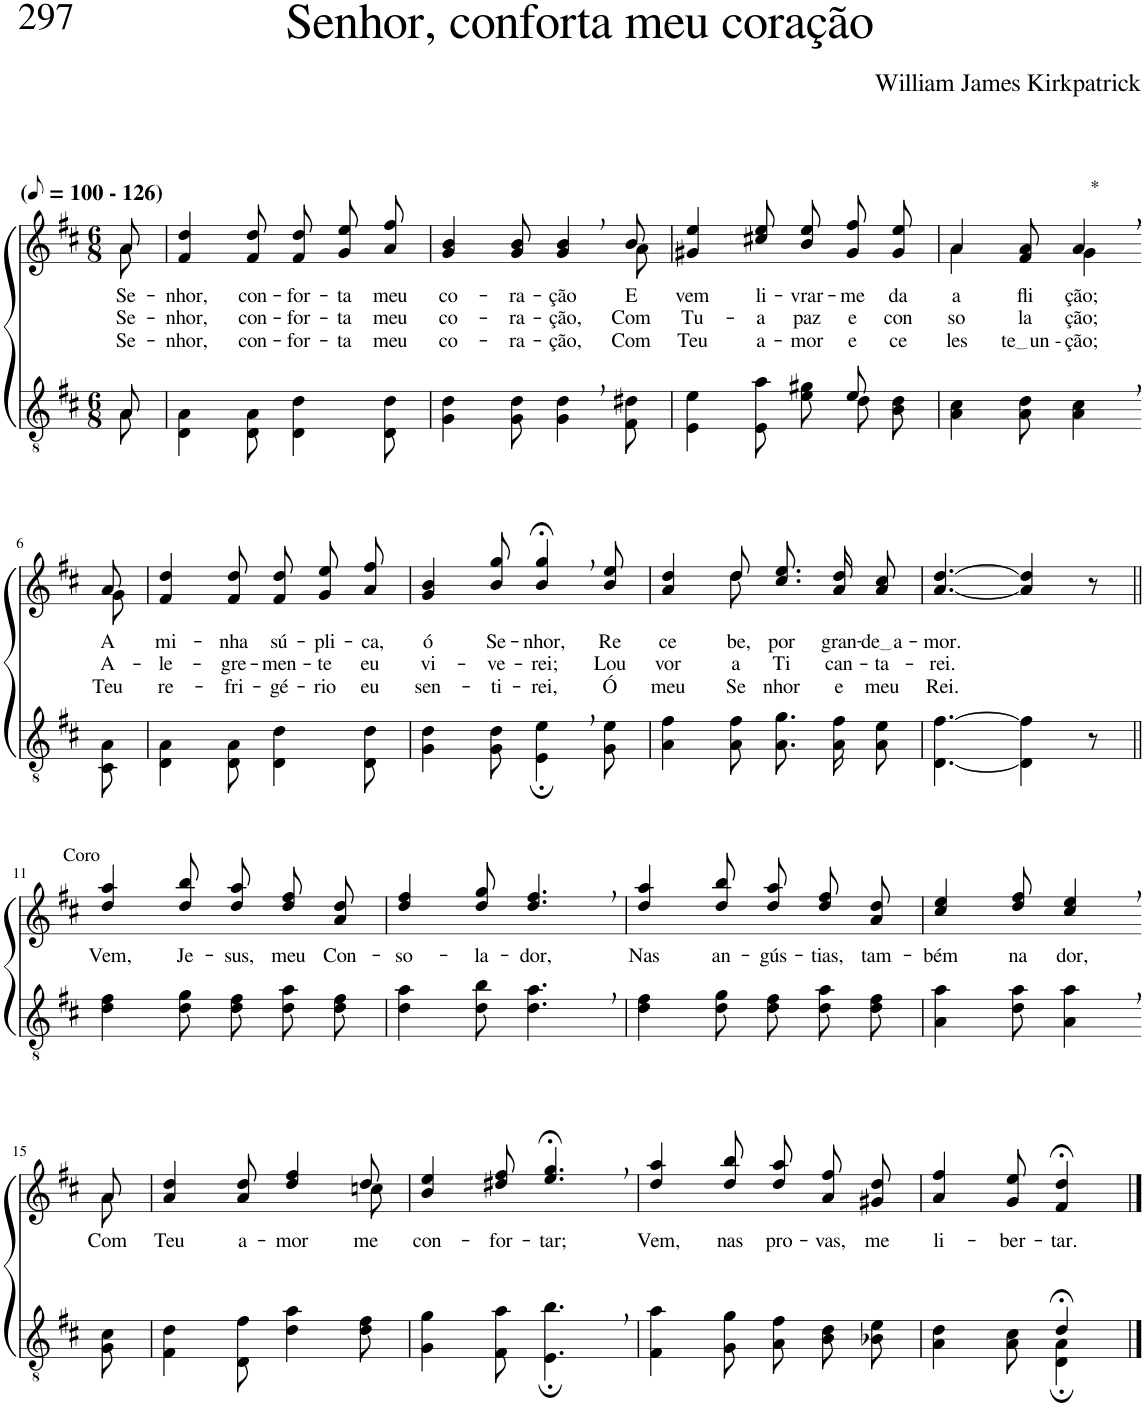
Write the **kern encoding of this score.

**kern	**kern	**text	**text	**text
*part2	*part1	*part1	*part1	*part1
*staff2	*staff1	*staff1	*staff1	*staff1
*I"Parte III e IV	*I"Parte I e II	*	*	*
*clefGv2	*clefG2	*	*	*
*Trd4c7	*Trd4c7	*	*	*
*k[f#c#]	*k[f#c#]	*	*	*
*M6/8	*M6/8	*	*	*
*MM50	*MM50	*	*	*
=1	=1	=1	=1	=1
*^	*	*	*	*
!	!	!LO:TX:a:B:t=(	!	!	!
!	!	!LO:TX:a:B:t=- 126)	!	!	!
!	!	!	!LO:LY:b	!LO:LY:b	!LO:LY:b
*	*	*^	*	*	*
8A\	8A/	8a\	8a/	Se-	Se-	Se-
=2	=2	=2	=2	=2	=2	=2
!	!	!	!	!LO:LY:b	!LO:LY:b	!LO:LY:b
*v	*v	*	*	*	*	*
*	*v	*v	*	*	*
4D\ 4A\	4f#/ 4dd/	-nhor,	-nhor,	-nhor,
!	!	!LO:LY:b	!LO:LY:b	!LO:LY:b
8D\ 8A\	8f#/ 8dd/	con-	con-	con-
!	!	!LO:LY:b	!LO:LY:b	!LO:LY:b
4D\ 4d\	8f#\ 8dd\L	-for-	-for-	-for-
!	!	!LO:LY:b	!LO:LY:b	!LO:LY:b
.	8g\ 8ee\	-ta	-ta	-ta
!	!	!LO:LY:b	!LO:LY:b	!LO:LY:b
8D\ 8d\	8a\ 8ff#\J	meu	meu	meu
=3	=3	=3	=3	=3
!	!	!LO:LY:b	!LO:LY:b	!LO:LY:b
*	*^	*	*	*
4G\ 4d\	4g/ 4b/	8ryy	co-	co-	co-
!	!	!	!LO:LY:b	!LO:LY:b	!LO:LY:b
*	*v	*v	*	*	*
8G\ 8d\	8g/ 8b/	-ra-	-ra-	-ra-
!	!	!LO:LY:b	!LO:LY:b	!LO:LY:b
4G\, 4d\,	4g/, 4b/,	-ção	-ção,	-ção,
*	*^	*	*	*
!	!	!	!LO:LY:b	!LO:LY:b	!LO:LY:b
8F#\ 8d#X\	8b/	8a\	E	Com	Com
=4	=4	=4	=4	=4	=4
*^	*	*	*	*	*
!	!	!	!	!LO:LY:b	!LO:LY:b	!LO:LY:b
*	*	*v	*v	*	*	*
2ryy	4E\ 4e\	4g#X/ 4ee/	vem	Tu-	Teu
!	!	!	!LO:LY:b	!LO:LY:b	!LO:LY:b
.	8E\ 8a\	8cc#X/ 8ee/	li-	-a	a-
!	!	!	!LO:LY:b	!LO:LY:b	!LO:LY:b
.	8e\ 8g#X\L	8b\ 8ee\L	-vrar-	paz	-mor
!	!	!	!LO:LY:b	!LO:LY:b	!LO:LY:b
8e/	8d\	8g#\ 8ff#\	-me	e	e
!	!	!	!LO:LY:b	!LO:LY:b	!LO:LY:b
8ryy	8B\ 8d\J	8g#\ 8ee\J	da	con-	ce-
=5	=5	=5	=5	=5	=5
*	*	*^	*	*	*
!	!	!	!	!LO:LY:b	!LO:LY:b	!LO:LY:b
*v	*v	*	*	*	*	*
4A\ 4c#\	4a/	4a\	a-	-so-	-les-
!	!	!	!LO:LY:b	!LO:LY:b	!LO:LY:b
8A\ 8d\	8f#/ 8a/	8ryy	-fli-	-la-	te un -
!	!LO:TX:a:t=*	!	!	!	!
!	!	!	!LO:LY:b	!LO:LY:b	!LO:LY:b
4A\, 4c#\,	4a,/	4g\	-ção;	-ção;	-ção;
!!LO:LB:g=z	!!
=6-	=6-	=6-	=6-	=6-	=6-
!	!	!	!LO:LY:b	!LO:LY:b	!LO:LY:b
8C#\ 8A\	8a/	8g\	A	A-	Teu
=7	=7	=7	=7	=7	=7
!	!	!	!LO:LY:b	!LO:LY:b	!LO:LY:b
*	*v	*v	*	*	*
4D\ 4A\	4f#/ 4dd/	mi-	-le-	re-
!	!	!LO:LY:b	!LO:LY:b	!LO:LY:b
8D\ 8A\	8f#/ 8dd/	-nha	-gre-	-fri-
!	!	!LO:LY:b	!LO:LY:b	!LO:LY:b
4D\ 4d\	8f#\ 8dd\L	sú-	-men-	-gé-
!	!	!LO:LY:b	!LO:LY:b	!LO:LY:b
.	8g\ 8ee\	-pli-	-te	-rio
!	!	!LO:LY:b	!LO:LY:b	!LO:LY:b
8D\ 8d\	8a\ 8ff#\J	-ca,	eu	eu
=8	=8	=8	=8	=8
!	!	!LO:LY:b	!LO:LY:b	!LO:LY:b
4G\ 4d\	4g/ 4b/	ó	vi-	sen-
!	!	!LO:LY:b	!LO:LY:b	!LO:LY:b
8G\ 8d\	8b/ 8gg/	Se-	-ve-	-ti-
!	!	!LO:LY:b	!LO:LY:b	!LO:LY:b
4E\;, 4e\;,	4b/;<, 4gg/;<,	-nhor,	-rei;	-rei,
!	!	!LO:LY:b	!LO:LY:b	!LO:LY:b
8G\ 8e\	8b/ 8ee/	Re-	Lou-	Ó
=9	=9	=9	=9	=9
*	*^	*	*	*
!	!	!	!LO:LY:b	!LO:LY:b	!LO:LY:b
4A\ 4f#\	4ryy	4a/ 4dd/	-ce-	-vor	meu
!	!	!	!LO:LY:b	!LO:LY:b	!LO:LY:b
8A\ 8f#\	8dd\	8dd/	-be,	a	Se-
!	!	!	!LO:LY:b	!LO:LY:b	!LO:LY:b
8.A\ 8.g\L	4.ryy	8.cc#\ 8.ee\L	por	Ti	-nhor
!	!	!	!LO:LY:b	!LO:LY:b	!LO:LY:b
16A\ 16f#\K	.	16a\ 16dd\K	gran-	can-	e
!	!	!	!LO:LY:b	!LO:LY:b	!LO:LY:b
8A\ 8e\J	.	8a\ 8cc#\J	de a	-ta-	meu
=10	=10	=10	=10	=10	=10
!	!	!	!LO:LY:b	!LO:LY:b	!LO:LY:b
*	*v	*v	*	*	*
[4.D\ [4.f#\	[4.a/ [4.dd/	mor.	-rei.	Rei.
4D\] 4f#\]	4a/] 4dd/]	.	.	.
8r	8r	.	.	.
!!LO:LB:g=z
=11||	=11||	=11||	=11||	=11||
!	!LO:TX:a:t=Coro	!	!	!
!	!	!LO:LY:b	!	!
4d\ 4f#\	4dd/ 4aa/	Vem,	.	.
!	!	!LO:LY:b	!	!
8d\ 8g\	8dd/ 8bb/	Je-	.	.
!	!	!LO:LY:b	!	!
8d\ 8f#\L	8dd\ 8aa\L	-sus,	.	.
!	!	!LO:LY:b	!	!
8d\ 8a\	8dd\ 8ff#\	meu	.	.
!	!	!LO:LY:b	!	!
8d\ 8f#\J	8a\ 8dd\J	Con-	.	.
=12	=12	=12	=12	=12
!	!	!LO:LY:b	!	!
4d\ 4a\	4dd/ 4ff#/	-so-	.	.
!	!	!LO:LY:b	!	!
8d\ 8b\	8dd/ 8gg/	-la-	.	.
!	!	!LO:LY:b	!	!
4.d\, 4.a\,	4.dd/, 4.ff#/,	-dor,	.	.
=13	=13	=13	=13	=13
!	!	!LO:LY:b	!	!
4d\ 4f#\	4dd/ 4aa/	Nas	.	.
!	!	!LO:LY:b	!	!
8d\ 8g\	8dd/ 8bb/	an-	.	.
!	!	!LO:LY:b	!	!
8d\ 8f#\L	8dd\ 8aa\L	-gús-	.	.
!	!	!LO:LY:b	!	!
8d\ 8a\	8dd\ 8ff#\	-tias,	.	.
!	!	!LO:LY:b	!	!
8d\ 8f#\J	8a\ 8dd\J	tam-	.	.
=14	=14	=14	=14	=14
!	!	!LO:LY:b	!	!
4A\ 4a\	4cc#/ 4ee/	-bém	.	.
!	!	!LO:LY:b	!	!
8d\ 8a\	8dd/ 8ff#/	na	.	.
!	!	!LO:LY:b	!	!
4A\, 4a\,	4cc#/, 4ee/,	dor,	.	.
!!LO:LB:g=z
=15-	=15-	=15-	=15-	=15-
*	*^	*	*	*
!	!	!	!LO:LY:b	!	!
8G\ 8c#\	8a/	8a\	-Com	.	.
=16	=16	=16	=16	=16	=16
!	!	!	!LO:LY:b	!	!
4F#\ 4d\	4a/ 4dd/	8ryy	Teu	.	.
!	!	!	!LO:LY:b	!	!
*	*v	*v	*	*	*
8D\ 8f#\	8a/ 8dd/	a-	.	.
!	!	!LO:LY:b	!	!
4d\ 4a\	4dd/ 4ff#/	-mor	.	.
*	*^	*	*	*
!	!	!	!LO:LY:b	!	!
8d\ 8f#\	8dd/	8ccn\	me	.	.
=17	=17	=17	=17	=17	=17
!	!	!	!LO:LY:b	!	!
*	*v	*v	*	*	*
4G\ 4g\	4b/ 4ee/	con-	.	.
!	!	!LO:LY:b	!	!
8F#\ 8a\	8dd#X/ 8ff#/	-for-	.	.
!	!	!LO:LY:b	!	!
4.E\;, 4.b\;,	4.ee/;<, 4.gg/;<,	-tar;	.	.
=18	=18	=18	=18	=18
!	!	!LO:LY:b	!	!
4F#\ 4a\	4dd/ 4aa/	Vem,	.	.
!	!	!LO:LY:b	!	!
8G\ 8g\	8dd/ 8bb/	nas	.	.
!	!	!LO:LY:b	!	!
8A\ 8f#\L	8dd\ 8aa\L	pro-	.	.
!	!	!LO:LY:b	!	!
8B\ 8d\	8a\ 8ff#\	-vas,	.	.
!	!	!LO:LY:b	!	!
8B-X\ 8e\J	8g#X\ 8dd\J	me	.	.
=19	=19	=19	=19	=19
*^	*	*	*	*
!	!	!	!LO:LY:b	!	!
4.ryy	4A\ 4d\	4a/ 4ff#/	li-	.	.
!	!	!	!LO:LY:b	!	!
.	8A\ 8c#\	8g/ 8ee/	-ber-	.	.
!	!	!	!LO:LY:b	!	!
4d;</	4D\; 4A\;	4f#/;< 4dd/;<	-tar.	.	.
*v	*v	*	*	*	*
==	==	==	==	==
*-	*-	*-	*-	*-
